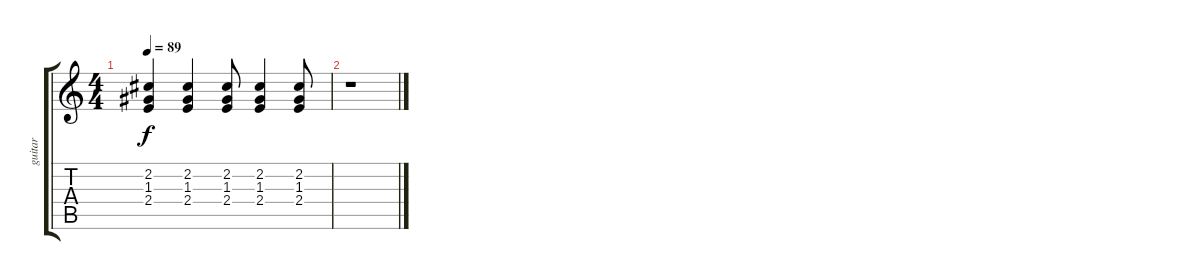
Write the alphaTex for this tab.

\track ("guitar" "guitar") {instrument acousticguitarsteel}
\staff {score tabs}
\tuning (E4 B3 G3 D3 A2 E2) {hide}
\ts (4 4)
\tempo 89
\clef g2
\ks c
(2.2{t} 1.3{t} 2.4{t}).4{dy f} (2.2 1.3 2.4).4 (2.2 1.3 2.4).8 (2.2 1.3 2.4).4 (2.2 1.3 2.4).8 |
r.1
